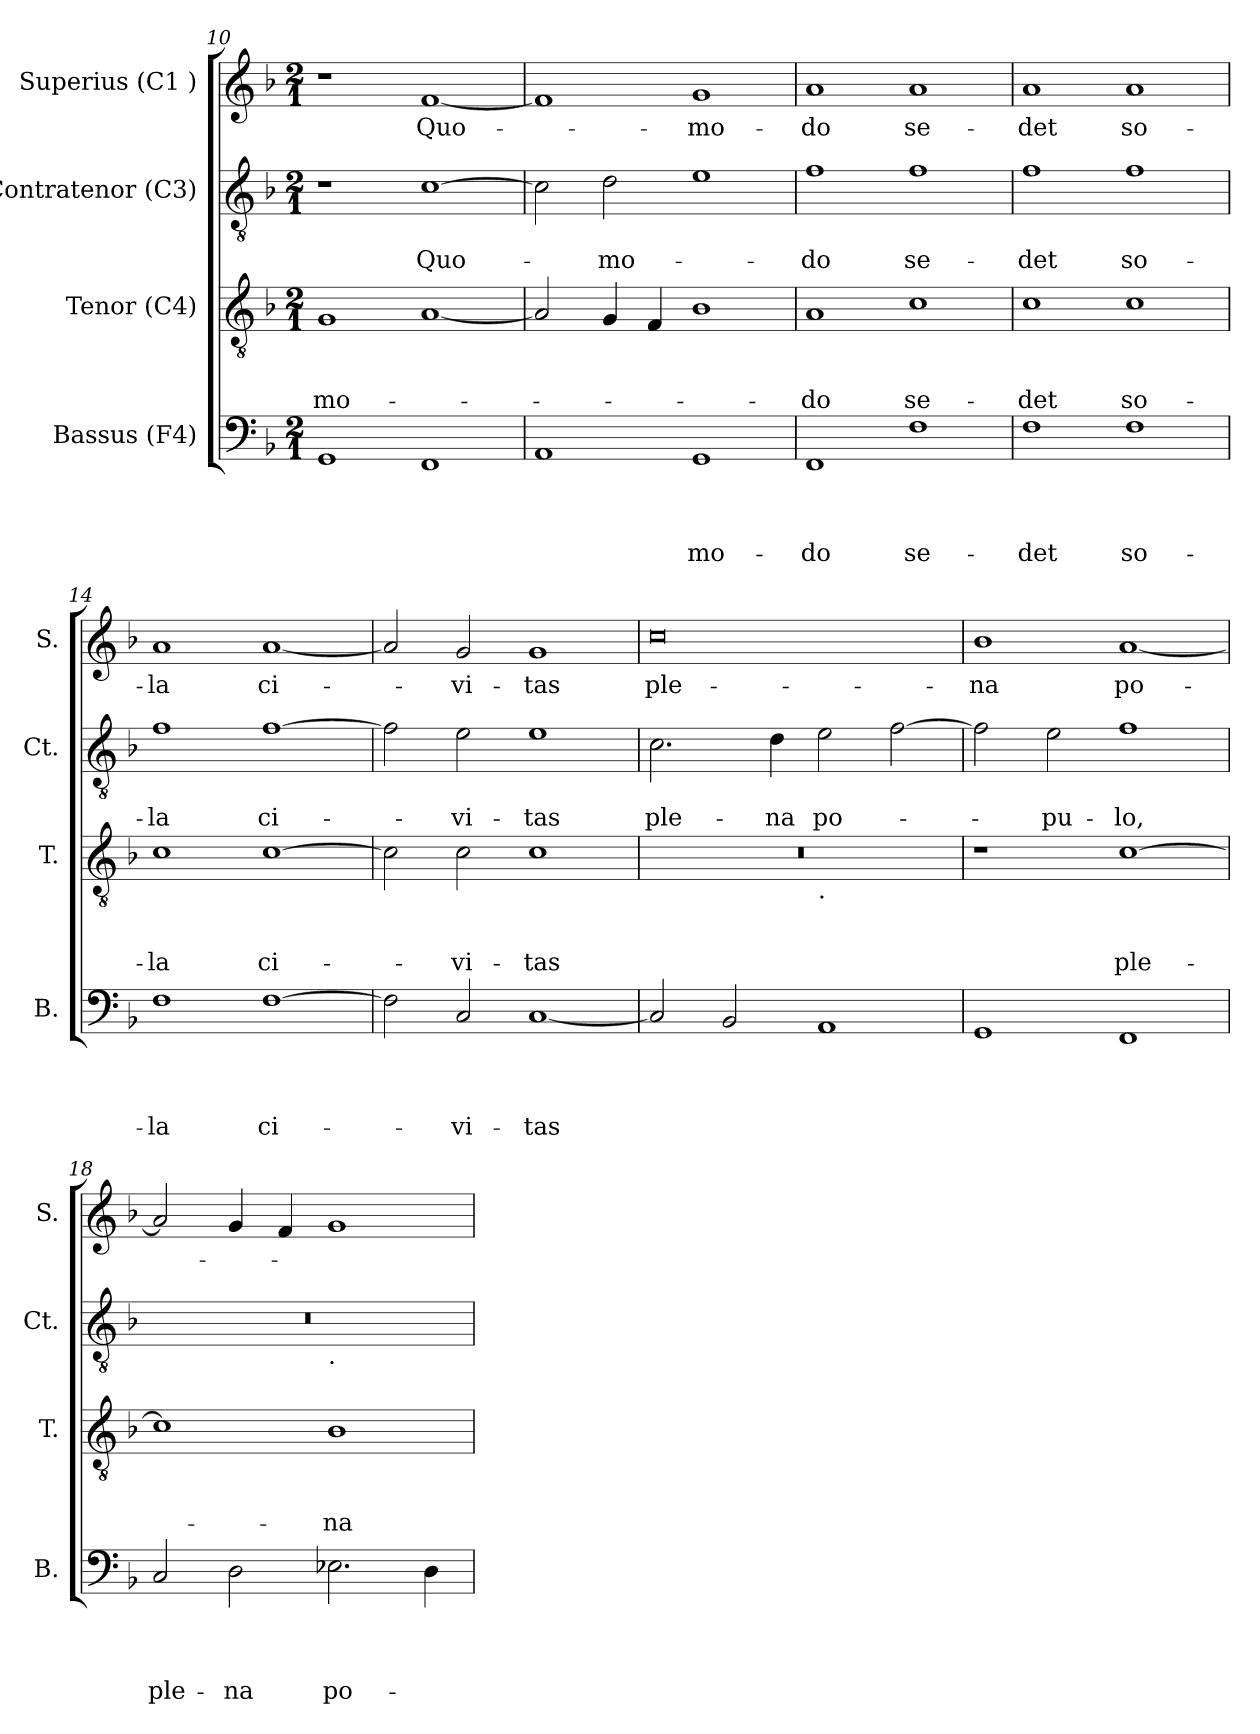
**kern	**text	**text	**text	**text	**kern	**text	**text	**text	**kern	**text	**text	**kern	**text
*part4	*part4	*part4	*part4	*part4	*part3	*part3	*part3	*part3	*part2	*part2	*part2	*part1	*part1
*staff4	*staff4	*staff4	*staff4	*staff4	*staff3	*staff3	*staff3	*staff3	*staff2	*staff2	*staff2	*staff1	*staff1
*I"Bassus (F4)	*	*	*	*	*I"Tenor (C4)	*	*	*	*I"Contratenor (C3)	*	*	*I"Superius (C1 )	*
*I'B.	*	*	*	*	*I'T.	*	*	*	*I'Ct.	*	*	*I'S.	*
!!LO:LB:g=z
*clefF4	*	*	*	*	*clefGv2	*	*	*	*clefGv2	*	*	*clefG2	*
*k[b-]	*	*	*	*	*k[b-]	*	*	*	*k[b-]	*	*	*k[b-]	*
*F:	*	*	*	*	*F:	*	*	*	*F:	*	*	*F:	*
*M2/1	*	*	*	*	*M2/1	*	*	*	*M2/1	*	*	*M2/1	*
=10	=10	=10	=10	=10	=10	=10	=10	=10	=10	=10	=10	=10	=10
!	!	!	!	!	!	!	!	!LO:LY:b	!	!	!	!	!
1GG	.	.	.	.	1G	.	.	-mo-	1r	.	.	1r	.
!	!	!	!	!	!	!	!	!	!	!	!LO:LY:b	!	!LO:LY:b
1FF	.	.	.	.	[<1A	.	.	.	[>1c	.	Quo-	[<1f	-Quo-
=11	=11	=11	=11	=11	=11	=11	=11	=11	=11	=11	=11	=11	=11
1AA	.	.	.	.	2A/]	.	.	.	2c\]	.	.	1f]	.
!	!	!	!	!	!	!	!	!	!	!	!LO:LY:b	!	!
.	.	.	.	.	4G/	.	.	.	2d\	.	-mo-	.	.
.	.	.	.	.	4F/	.	.	.	.	.	.	.	.
!	!	!	!	!LO:LY:b	!	!	!	!	!	!	!	!	!LO:LY:b
1GG	.	.	.	-mo-	1B-	.	.	.	1e	.	.	1g	-mo-
=12	=12	=12	=12	=12	=12	=12	=12	=12	=12	=12	=12	=12	=12
!	!	!	!	!LO:LY:b	!	!	!	!LO:LY:b	!	!	!LO:LY:b	!	!LO:LY:b
1FF	.	.	.	-do	1A	.	.	-do	1f	.	-do	1a	-do
!	!	!	!	!LO:LY:b	!	!	!	!LO:LY:b	!	!	!LO:LY:b	!	!LO:LY:b
1F	.	.	.	se-	1c	.	.	se-	1f	.	se-	1a	se-
=13	=13	=13	=13	=13	=13	=13	=13	=13	=13	=13	=13	=13	=13
!	!	!	!	!LO:LY:b	!	!	!	!LO:LY:b	!	!	!LO:LY:b	!	!LO:LY:b
1F	.	.	.	-det	1c	.	.	-det	1f	.	-det	1a	-det
!	!	!	!	!LO:LY:b	!	!	!	!LO:LY:b	!	!	!LO:LY:b	!	!LO:LY:b
1F	.	.	.	so-	1c	.	.	so-	1f	.	so-	1a	so-
=14	=14	=14	=14	=14	=14	=14	=14	=14	=14	=14	=14	=14	=14
!	!	!	!	!LO:LY:b	!	!	!	!LO:LY:b	!	!	!LO:LY:b	!	!LO:LY:b
1F	.	.	.	-la	1c	.	.	-la	1f	.	-la	1a	-la
!	!	!	!	!LO:LY:b	!	!	!	!LO:LY:b	!	!	!LO:LY:b	!	!LO:LY:b
[>1F	.	.	.	ci-	[>1c	.	.	ci-	[>1f	.	ci-	[<1a	ci-
=15	=15	=15	=15	=15	=15	=15	=15	=15	=15	=15	=15	=15	=15
2F\]	.	.	.	.	2c\]	.	.	.	2f\]	.	.	2a/]	.
!	!	!	!	!LO:LY:b	!	!	!	!LO:LY:b	!	!	!LO:LY:b	!	!LO:LY:b
2C/	.	.	.	-vi-	2c\	.	.	-vi-	2e\	.	-vi-	2g/	-vi-
!	!	!	!	!LO:LY:b	!	!	!	!LO:LY:b	!	!	!LO:LY:b	!	!LO:LY:b
[>1C	.	.	.	-tas	1c	.	.	-tas	1e	.	-tas	1g	-tas
!!LO:PB:g=z
=16	=16	=16	=16	=16	=16	=16	=16	=16	=16	=16	=16	=16	=16
!	!	!	!	!	!	!	!	!	!	!	!LO:LY:b	!	!LO:LY:b:rj
*	*	*	*	*	*^	*	*	*	*	*	*	*	*
2C/]	.	.	.	.	0r	1ryy	.	.	.	2.c\	.	ple-	0cc	ple-
2BB-/	.	.	.	.	.	.	.	.	.	.	.	.	.	.
!	!	!	!	!	!	!	!	!	!	!	!	!LO:LY:b	!	!
.	.	.	.	.	.	.	.	.	.	4d\	.	-na	.	.
!	!	!	!	!	!	!LO:TX:b:t=.	!	!	!	!	!	!	!	!
!	!	!	!	!	!	!	!	!	!	!	!	!LO:LY:b	!	!
1AA	.	.	.	.	.	1ryy	.	.	.	2e\	.	po-	.	.
.	.	.	.	.	.	.	.	.	.	[>2f\	.	.	.	.
=17	=17	=17	=17	=17	=17	=17	=17	=17	=17	=17	=17	=17	=17	=17
!	!	!	!	!	!	!	!	!	!	!	!	!	!	!LO:LY:b
*	*	*	*	*	*v	*v	*	*	*	*	*	*	*	*
1GG	.	.	.	.	1r	.	.	.	2f\]	.	.	1b-	-na
!	!	!	!	!	!	!	!	!	!	!	!LO:LY:b	!	!
.	.	.	.	.	.	.	.	.	2e\	.	-pu-	.	.
!	!	!	!	!	!	!	!	!LO:LY:b	!	!	!LO:LY:b	!	!LO:LY:b
1FF	.	.	.	.	[>1c	.	.	ple-	1f	.	-lo,	[<1a	po-
=18	=18	=18	=18	=18	=18	=18	=18	=18	=18	=18	=18	=18	=18
!	!	!	!	!LO:LY:b	!	!	!	!	!	!	!	!	!
*	*	*	*	*	*	*	*	*	*^	*	*	*	*
2C/	.	.	.	ple-	1c]	.	.	.	0r	1ryy	.	.	2a/]	.
!	!	!	!	!LO:LY:b	!	!	!	!	!	!	!	!	!	!
2D\	.	.	.	-na	.	.	.	.	.	.	.	.	4g/	.
.	.	.	.	.	.	.	.	.	.	.	.	.	4f/	.
!	!	!	!	!	!	!	!	!	!	!LO:TX:b:t=.	!	!	!	!
!	!	!	!	!LO:LY:b	!	!	!	!LO:LY:b	!	!	!	!	!	!
2.E-\	.	.	.	po-	1B-	.	.	-na	.	1ryy	.	.	1g	.
4D\	.	.	.	.	.	.	.	.	.	.	.	.	.	.
*	*	*	*	*	*	*	*	*	*v	*v	*	*	*	*
=	=	=	=	=	=	=	=	=	=	=	=	=	=
*-	*-	*-	*-	*-	*-	*-	*-	*-	*-	*-	*-	*-	*-
